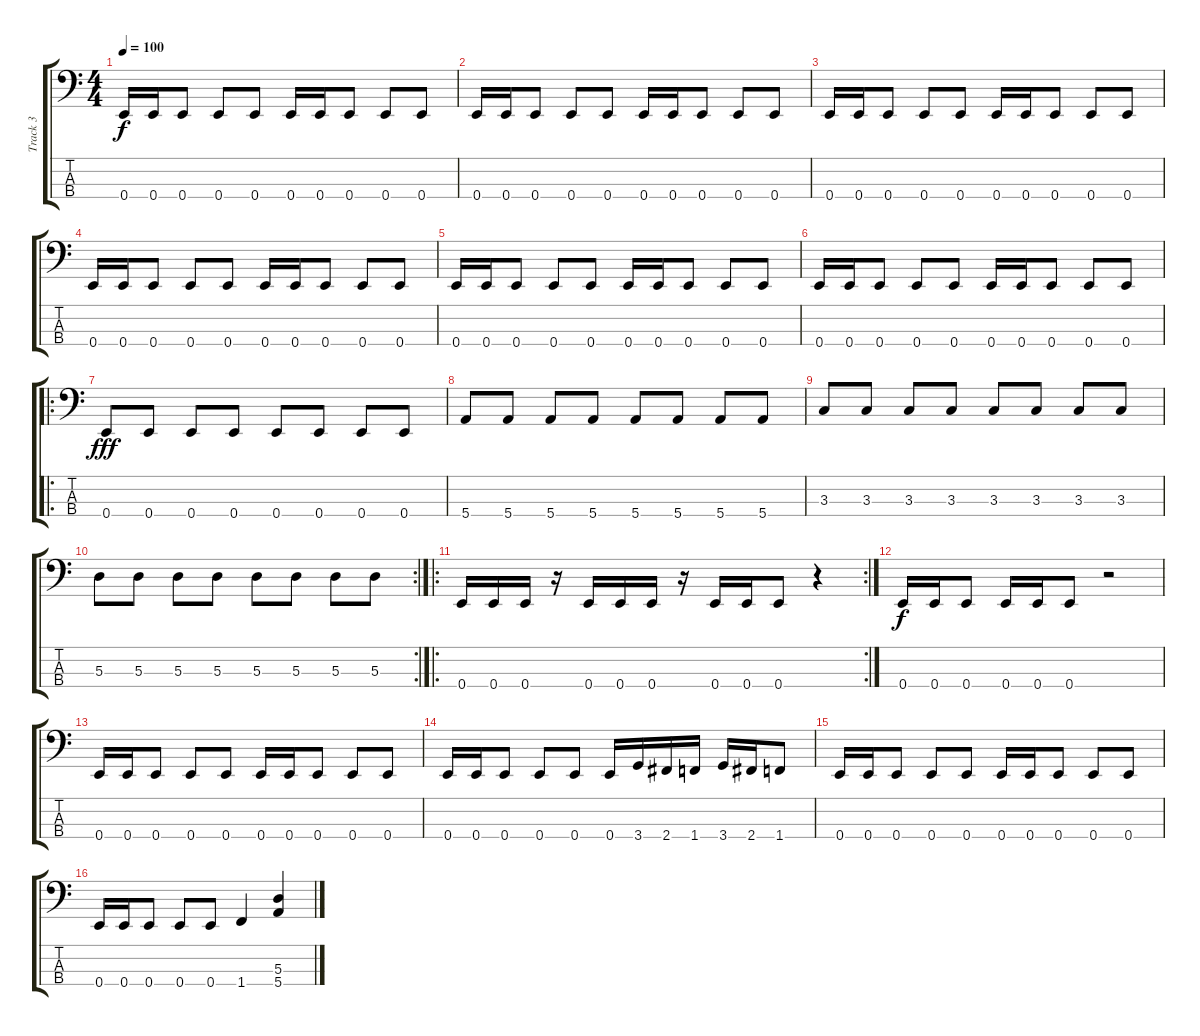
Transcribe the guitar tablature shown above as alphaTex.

\track ("Track 3" "Track 3") {instrument electricbassfinger}
\staff {score tabs}
\tuning (G2 D2 A1 E1) {hide}
\ts (4 4)
\tempo 100
\clef f4
\ks c
0.4.16{dy f} 0.4.16 0.4.8 0.4.8 0.4.8 0.4.16 0.4.16 0.4.8 0.4.8 0.4.8 |
0.4.16 0.4.16 0.4.8 0.4.8 0.4.8 0.4.16 0.4.16 0.4.8 0.4.8 0.4.8 |
0.4.16 0.4.16 0.4.8 0.4.8 0.4.8 0.4.16 0.4.16 0.4.8 0.4.8 0.4.8 |
0.4.16 0.4.16 0.4.8 0.4.8 0.4.8 0.4.16 0.4.16 0.4.8 0.4.8 0.4.8 |
0.4.16 0.4.16 0.4.8 0.4.8 0.4.8 0.4.16 0.4.16 0.4.8 0.4.8 0.4.8 |
0.4.16 0.4.16 0.4.8 0.4.8 0.4.8 0.4.16 0.4.16 0.4.8 0.4.8 0.4.8 |
\ro
0.4.8{dy fff} 0.4.8 0.4.8 0.4.8 0.4.8 0.4.8 0.4.8 0.4.8 |
5.4.8 5.4.8 5.4.8 5.4.8 5.4.8 5.4.8 5.4.8 5.4.8 |
3.3.8 3.3.8 3.3.8 3.3.8 3.3.8 3.3.8 3.3.8 3.3.8 |
\rc 2
5.3.8 5.3.8 5.3.8 5.3.8 5.3.8 5.3.8 5.3.8 5.3.8 |
\ro
\rc 2
0.4.16 0.4.16 0.4.16 r.16 0.4.16 0.4.16 0.4.16 r.16 0.4.16 0.4.16 0.4.8 r.4 |
0.4.16{dy f} 0.4.16 0.4.8 0.4.16 0.4.16 0.4.8 r.2 |
0.4.16 0.4.16 0.4.8 0.4.8 0.4.8 0.4.16 0.4.16 0.4.8 0.4.8 0.4.8 |
0.4.16 0.4.16 0.4.8 0.4.8 0.4.8 0.4.16 3.4.16 2.4.16 1.4.16 3.4.16 2.4.16 1.4.8 |
0.4.16 0.4.16 0.4.8 0.4.8 0.4.8 0.4.16 0.4.16 0.4.8 0.4.8 0.4.8 |
0.4.16 0.4.16 0.4.8 0.4.8 0.4.8 1.4.4 (5.3 5.4).4
